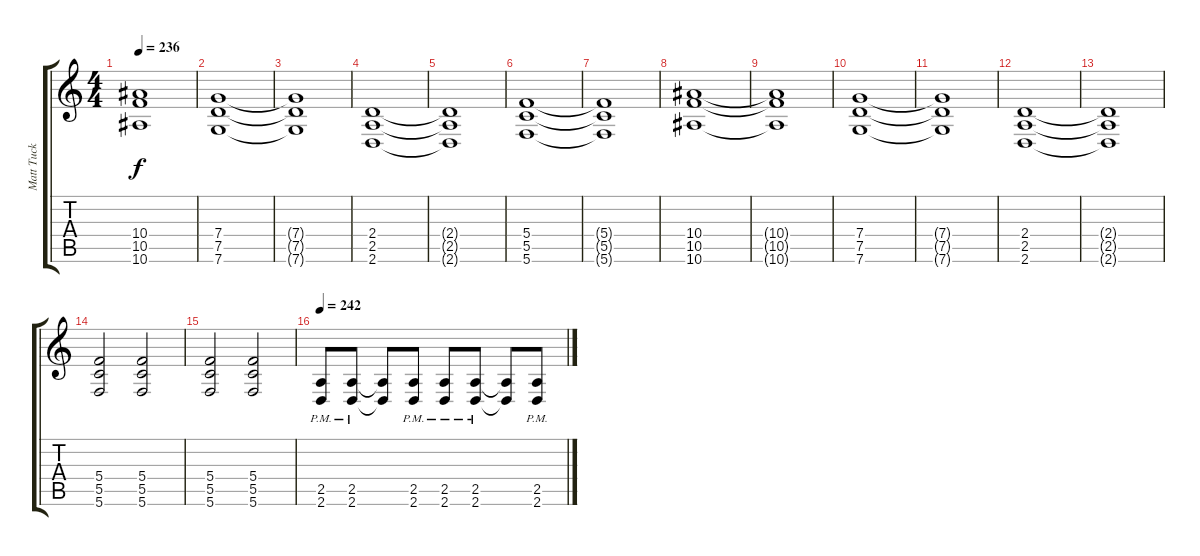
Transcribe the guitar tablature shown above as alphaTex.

\track ("Matt Tuck" "Matt Tuck") {instrument distortionguitar}
\staff {score tabs}
\tuning (D4 A3 F3 C3 G2 C2) {hide}
\ts (4 4)
\tempo 236
\clef g2
\ks c
(10.4{t} 10.5{t} 10.6{t}).1{dy f} |
(7.4 7.5 7.6).1 |
(7.4{t} 7.5{t} 7.6{t}).1 |
(2.4 2.5 2.6).1 |
(2.4{t} 2.5{t} 2.6{t}).1 |
(5.4 5.5 5.6).1 |
(5.4{t} 5.5{t} 5.6{t}).1 |
(10.4 10.5 10.6).1 |
(10.4{t} 10.5{t} 10.6{t}).1 |
(7.4 7.5 7.6).1 |
(7.4{t} 7.5{t} 7.6{t}).1 |
(2.4 2.5 2.6).1 |
(2.4{t} 2.5{t} 2.6{t}).1 |
(5.4 5.5 5.6).2 (5.4 5.5 5.6).2 |
(5.4 5.5 5.6).2 (5.4 5.5 5.6).2 |
\tempo 242
(2.5{pm} 2.6{pm}).8 (2.5{pm} 2.6{pm}).8 (2.5{t} 2.6{t}).8 (2.5{pm} 2.6{pm}).8 (2.5{pm} 2.6{pm}).8 (2.5{pm} 2.6{pm}).8 (2.5{t} 2.6{t}).8 (2.5{pm} 2.6{pm}).8
